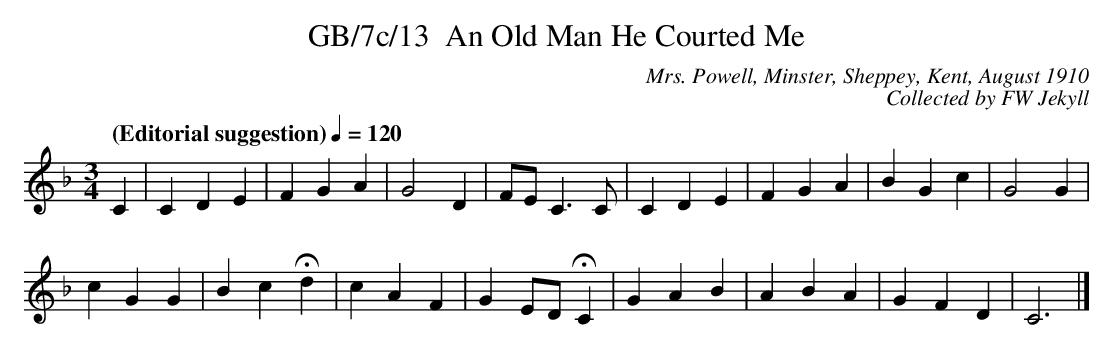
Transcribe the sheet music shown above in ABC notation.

X:1
T:GB/7c/13  An Old Man He Courted Me
C:Mrs. Powell, Minster, Sheppey, Kent, August 1910
C:Collected by FW Jekyll
L:1/4
M:3/4
Q:"(Editorial suggestion)" 1/4=120
K:Cmix
C | C D E | F G A | G2 D | F/E/ C3/2 C/ | C D E | F G A | B G c | G2 G |
c G G | B c Hd |c A F | G E/D/ HC | G A B | A B A | G F D | C3 |]
